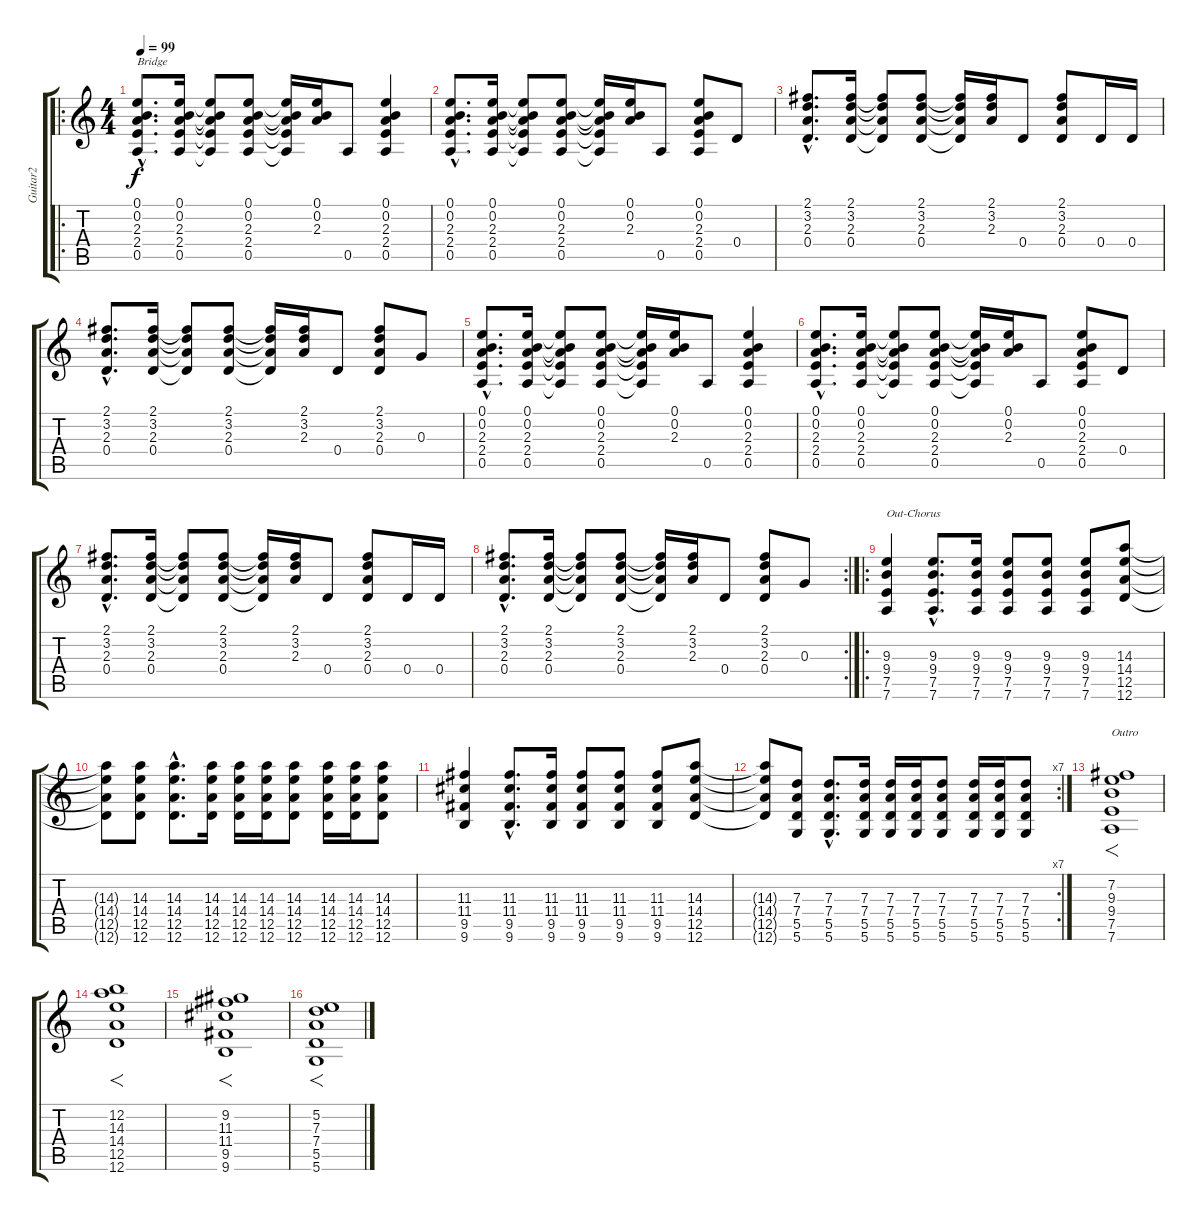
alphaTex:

\track ("Guitar2" "Guitar2") {instrument acousticguitarsteel}
\staff {score tabs}
\tuning (E4 B3 G3 D3 A2 D2) {hide}
\ro
\ts (4 4)
\tempo 99
\clef g2
\ks c
(0.1{hac} 0.2{hac} 2.3{hac} 2.4{hac} 0.5{hac}).8{d txt "Bridge" dy f} (0.1 0.2 2.3 2.4 0.5).16 (0.1{t} 0.2{t} 2.3{t} 2.4{t} 0.5{t}).8 (0.1 0.2 2.3 2.4 0.5).8 (0.1{t} 0.2{t} 2.3{t} 2.4{t} 0.5{t}).16 (0.1 0.2 2.3).16 0.5.8 (0.1 0.2 2.3 2.4 0.5).4 |
(0.1{hac} 0.2{hac} 2.3{hac} 2.4{hac} 0.5{hac}).8{d} (0.1 0.2 2.3 2.4 0.5).16 (0.1{t} 0.2{t} 2.3{t} 2.4{t} 0.5{t}).8 (0.1 0.2 2.3 2.4 0.5).8 (0.1{t} 0.2{t} 2.3{t} 2.4{t} 0.5{t}).16 (0.1 0.2 2.3).16 0.5.8 (0.1 0.2 2.3 2.4 0.5).8 0.4.8 |
(2.1{hac} 3.2{hac} 2.3{hac} 0.4{hac}).8{d} (2.1 3.2 2.3 0.4).16 (2.1{t} 3.2{t} 2.3{t} 0.4{t}).8 (2.1 3.2 2.3 0.4).8 (2.1{t} 3.2{t} 2.3{t} 0.4{t}).16 (2.1 3.2 2.3).16 0.4.8 (2.1 3.2 2.3 0.4).8 0.4.16 0.4.16 |
(2.1{hac} 3.2{hac} 2.3{hac} 0.4{hac}).8{d} (2.1 3.2 2.3 0.4).16 (2.1{t} 3.2{t} 2.3{t} 0.4{t}).8 (2.1 3.2 2.3 0.4).8 (2.1{t} 3.2{t} 2.3{t} 0.4{t}).16 (2.1 3.2 2.3).16 0.4.8 (2.1 3.2 2.3 0.4).8 0.3.8 |
(0.1{hac} 0.2{hac} 2.3{hac} 2.4{hac} 0.5{hac}).8{d} (0.1 0.2 2.3 2.4 0.5).16 (0.1{t} 0.2{t} 2.3{t} 2.4{t} 0.5{t}).8 (0.1 0.2 2.3 2.4 0.5).8 (0.1{t} 0.2{t} 2.3{t} 2.4{t} 0.5{t}).16 (0.1 0.2 2.3).16 0.5.8 (0.1 0.2 2.3 2.4 0.5).4 |
(0.1{hac} 0.2{hac} 2.3{hac} 2.4{hac} 0.5{hac}).8{d} (0.1 0.2 2.3 2.4 0.5).16 (0.1{t} 0.2{t} 2.3{t} 2.4{t} 0.5{t}).8 (0.1 0.2 2.3 2.4 0.5).8 (0.1{t} 0.2{t} 2.3{t} 2.4{t} 0.5{t}).16 (0.1 0.2 2.3).16 0.5.8 (0.1 0.2 2.3 2.4 0.5).8 0.4.8 |
(2.1{hac} 3.2{hac} 2.3{hac} 0.4{hac}).8{d} (2.1 3.2 2.3 0.4).16 (2.1{t} 3.2{t} 2.3{t} 0.4{t}).8 (2.1 3.2 2.3 0.4).8 (2.1{t} 3.2{t} 2.3{t} 0.4{t}).16 (2.1 3.2 2.3).16 0.4.8 (2.1 3.2 2.3 0.4).8 0.4.16 0.4.16 |
\rc 2
(2.1{hac} 3.2{hac} 2.3{hac} 0.4{hac}).8{d} (2.1 3.2 2.3 0.4).16 (2.1{t} 3.2{t} 2.3{t} 0.4{t}).8 (2.1 3.2 2.3 0.4).8 (2.1{t} 3.2{t} 2.3{t} 0.4{t}).16 (2.1 3.2 2.3).16 0.4.8 (2.1 3.2 2.3 0.4).8 0.3.8 |
\ro
(9.3 9.4 7.5 7.6).4{txt "Out-Chorus"} (9.3{hac} 9.4{hac} 7.5{hac} 7.6{hac}).8{d} (9.3 9.4 7.5 7.6).16 (9.3 9.4 7.5 7.6).8 (9.3 9.4 7.5 7.6).8 (9.3 9.4 7.5 7.6).8 (14.3 14.4 12.5 12.6).8 |
(14.3{t} 14.4{t} 12.5{t} 12.6{t}).8 (14.3 14.4 12.5 12.6).8 (14.3{hac} 14.4{hac} 12.5{hac} 12.6{hac}).8{d} (14.3 14.4 12.5 12.6).16 (14.3 14.4 12.5 12.6).16 (14.3 14.4 12.5 12.6).16 (14.3 14.4 12.5 12.6).8 (14.3 14.4 12.5 12.6).16 (14.3 14.4 12.5 12.6).16 (14.3 14.4 12.5 12.6).8 |
(11.3 11.4 9.5 9.6).4 (11.3{hac} 11.4{hac} 9.5{hac} 9.6{hac}).8{d} (11.3 11.4 9.5 9.6).16 (11.3 11.4 9.5 9.6).8 (11.3 11.4 9.5 9.6).8 (11.3 11.4 9.5 9.6).8 (14.3 14.4 12.5 12.6).8 |
\rc 7
(14.3{t} 14.4{t} 12.5{t} 12.6{t}).8 (7.3 7.4 5.5 5.6).8 (7.3{hac} 7.4{hac} 5.5{hac} 5.6{hac}).8{d} (7.3 7.4 5.5 5.6).16 (7.3 7.4 5.5 5.6).16 (7.3 7.4 5.5 5.6).16 (7.3 7.4 5.5 5.6).8 (7.3 7.4 5.5 5.6).16 (7.3 7.4 5.5 5.6).16 (7.3 7.4 5.5 5.6).8 |
(7.2 9.3 9.4 7.5 7.6).1{f txt "Outro" volume 16 instrument electricguitarclean} |
(12.2 14.3 14.4 12.5 12.6).1{f volume 16 instrument electricguitarclean} |
(9.2 11.3 11.4 9.5 9.6).1{f volume 16 instrument electricguitarclean} |
(5.2 7.3 7.4 5.5 5.6).1{f volume 16 instrument electricguitarclean}
